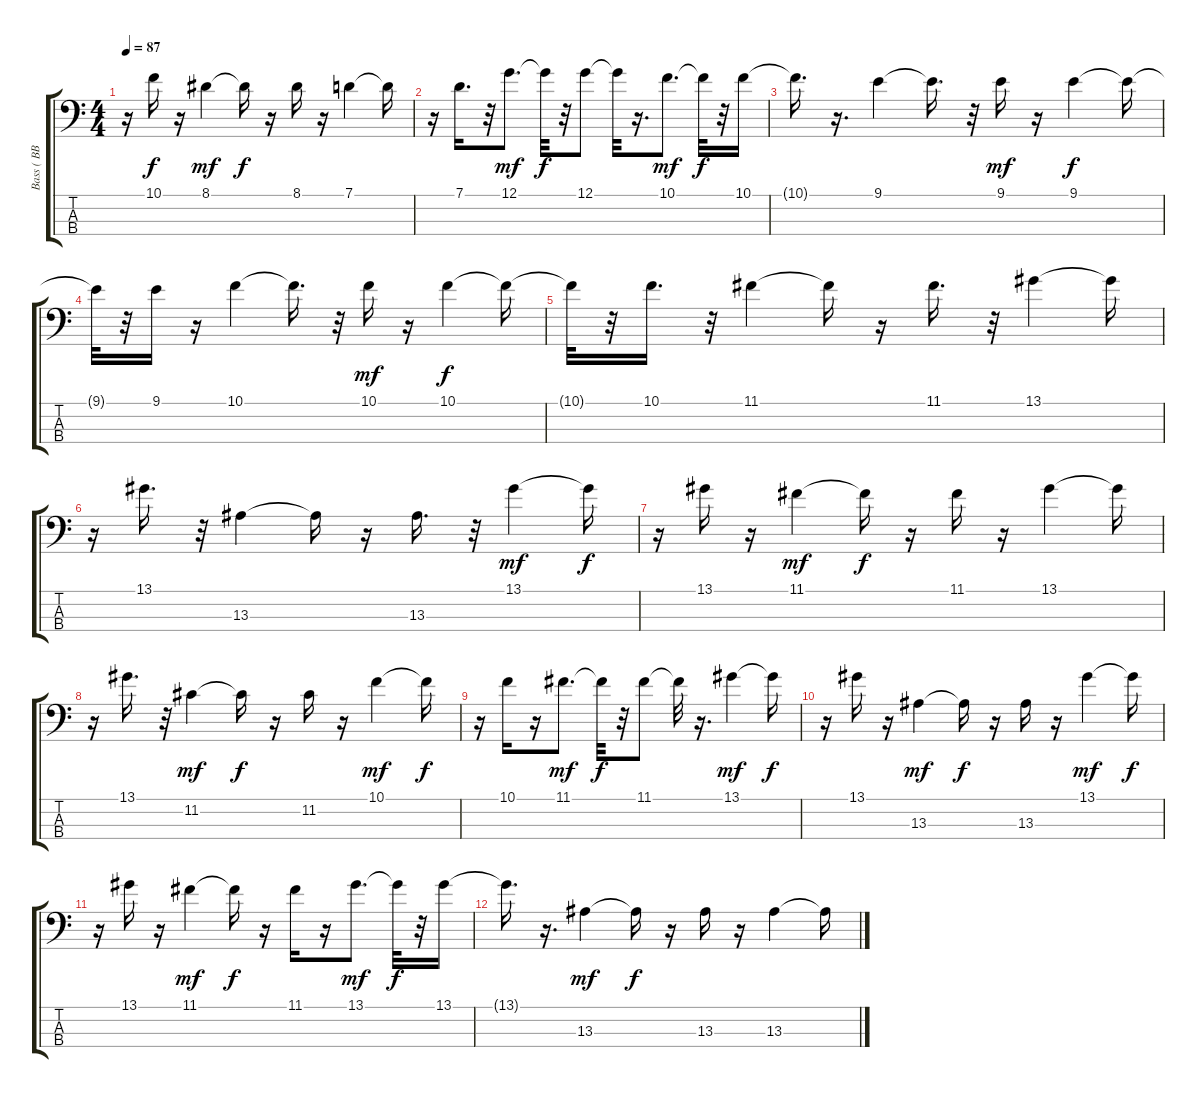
\track ("Bass ( BB ) " "Bass ( BB ") {instrument acousticbass}
\staff {score tabs}
\tuning (G2 D2 A1 E1) {hide}
\ts (4 4)
\tempo 87
\clef f4
\ks c
r.16{dy f} 10.1.16 r.16 8.1.4{dy mf} 8.1{t}.16{dy f} r.16 8.1.16 r.16 7.1.4 7.1{t}.16 |
r.16 7.1.16{d} r.32 12.1.8{d dy mf} 12.1{t}.32{dy f} r.32 12.1.8 12.1{t}.32 r.16{d} 10.1.8{d dy mf} 10.1{t}.32{dy f} r.32 10.1.16 |
10.1{t}.16{d} r.16{d} 9.1.4 9.1{t}.16{d} r.32 9.1.16{dy mf} r.16 9.1.4{dy f} 9.1{t}.16 |
9.1{t}.32 r.32 9.1.16 r.16 10.1.4 10.1{t}.16{d} r.32 10.1.16{dy mf} r.16 10.1.4{dy f} 10.1{t}.16 |
10.1{t}.32 r.32 10.1.16{d} r.32 11.1.4 11.1{t}.16 r.16 11.1.16{d} r.32 13.1.4 13.1{t}.16 |
r.16 13.1.16{d} r.32 13.3.4 13.3{t}.16 r.16 13.3.16{d} r.32 13.1.4{dy mf} 13.1{t}.16{dy f} |
r.16 13.1.16 r.16 11.1.4{dy mf} 11.1{t}.16{dy f} r.16 11.1.16 r.16 13.1.4 13.1{t}.16 |
r.16 13.1.16{d} r.32 11.2.4{dy mf} 11.2{t}.16{dy f} r.16 11.2.16 r.16 10.1.4{dy mf} 10.1{t}.16{dy f} |
r.16 10.1.16 r.16 11.1.8{d dy mf} 11.1{t}.32{dy f} r.32 11.1.8 11.1{t}.32 r.16{d} 13.1.4{dy mf} 13.1{t}.16{dy f} |
r.16 13.1.16 r.16 13.3.4{dy mf} 13.3{t}.16{dy f} r.16 13.3.16 r.16 13.1.4{dy mf} 13.1{t}.16{dy f} |
r.16 13.1.16 r.16 11.1.4{dy mf} 11.1{t}.16{dy f} r.16 11.1.16 r.16 13.1.8{d dy mf} 13.1{t}.32{dy f} r.32 13.1.16 |
13.1{t}.16{d} r.16{d} 13.3.4{dy mf} 13.3{t}.16{dy f} r.16 13.3.16 r.16 13.3.4 13.3{t}.16
